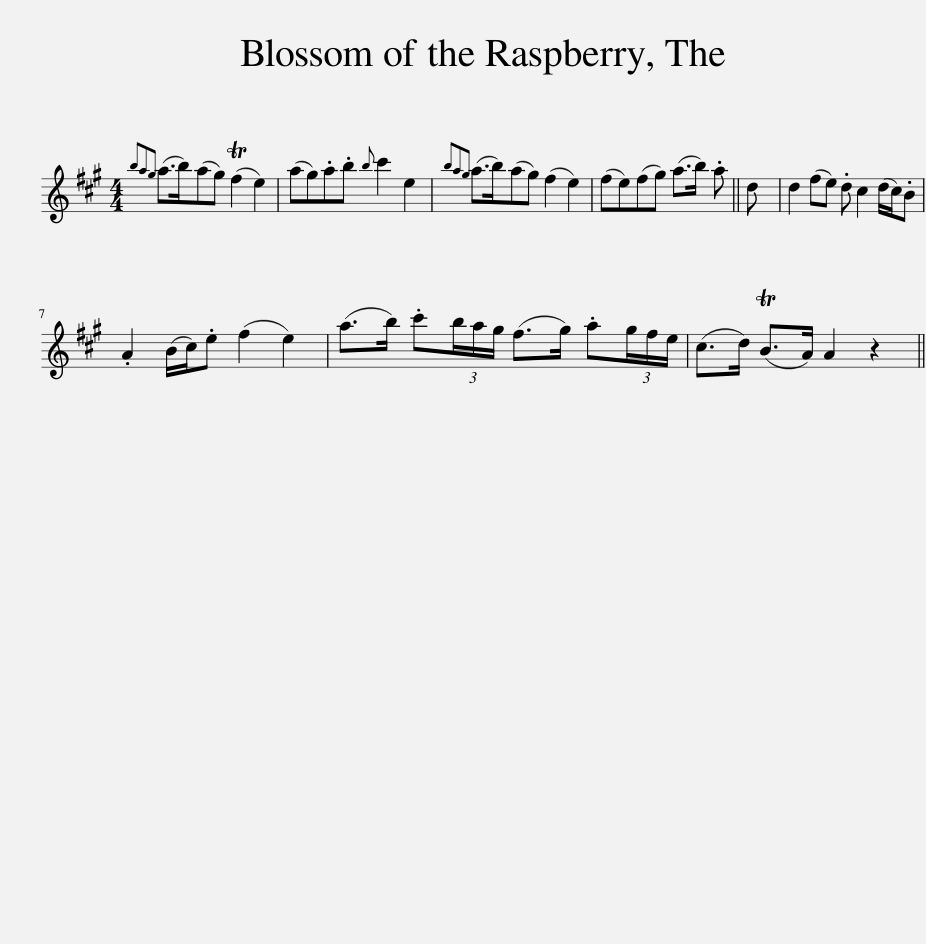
X:1
L:1/8
M:4/4
I:linebreak $
K:A
V:1 treble
V:1
{bag} (a>b)(ag) (Tf2 e2) | (ag).a.b{b} c'2 e2 |{bag} (a>b)(ag) (f2 e2) | (fe)(fg) (a>b) .a || d | %5
 d2 (fe) .d c2 (d/c/).B |$ .A2 (B/c/).e (f2 e2) | (a>b) .c'(3b/a/g/ (f>g) .a(3g/f/e/ | (c>d) (TB>A) A2 z2 || %9
